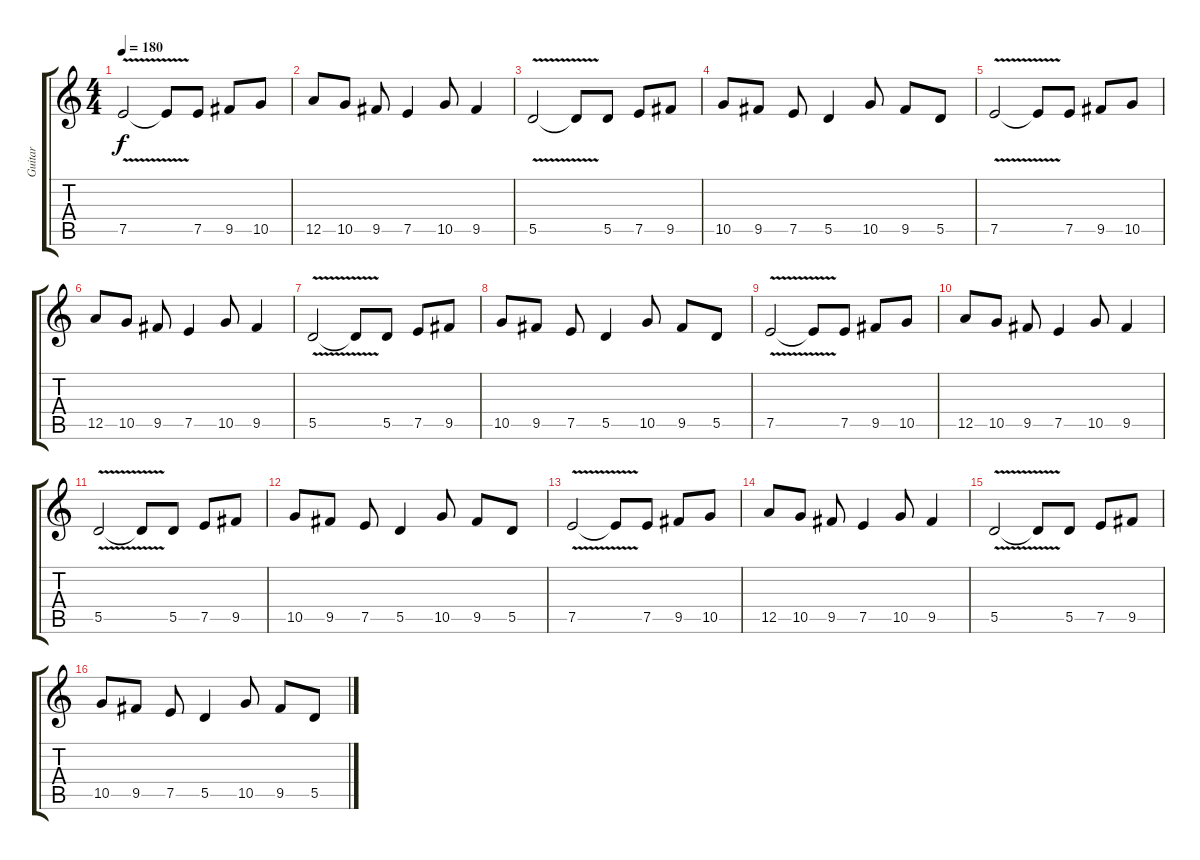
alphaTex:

\track ("Guitar" "Guitar") {instrument distortionguitar}
\staff {score tabs}
\tuning (E4 B3 G3 D3 A2 E2) {hide}
\ts (4 4)
\tempo 180
\clef g2
\ks c
7.5{v}.2{dy f} 7.5{t}.8 7.5.8 9.5.8 10.5.8 |
12.5.8 10.5.8 9.5.8 7.5.4 10.5.8 9.5.4 |
5.5{v}.2 5.5{t}.8 5.5.8 7.5.8 9.5.8 |
10.5.8 9.5.8 7.5.8 5.5.4 10.5.8 9.5.8 5.5.8 |
7.5{v}.2 7.5{t}.8 7.5.8 9.5.8 10.5.8 |
12.5.8 10.5.8 9.5.8 7.5.4 10.5.8 9.5.4 |
5.5{v}.2 5.5{t}.8 5.5.8 7.5.8 9.5.8 |
10.5.8 9.5.8 7.5.8 5.5.4 10.5.8 9.5.8 5.5.8 |
7.5{v}.2 7.5{t}.8 7.5.8 9.5.8 10.5.8 |
12.5.8 10.5.8 9.5.8 7.5.4 10.5.8 9.5.4 |
5.5{v}.2 5.5{t}.8 5.5.8 7.5.8 9.5.8 |
10.5.8 9.5.8 7.5.8 5.5.4 10.5.8 9.5.8 5.5.8 |
7.5{v}.2 7.5{t}.8 7.5.8 9.5.8 10.5.8 |
12.5.8 10.5.8 9.5.8 7.5.4 10.5.8 9.5.4 |
5.5{v}.2 5.5{t}.8 5.5.8 7.5.8 9.5.8 |
10.5.8 9.5.8 7.5.8 5.5.4 10.5.8 9.5.8 5.5.8
